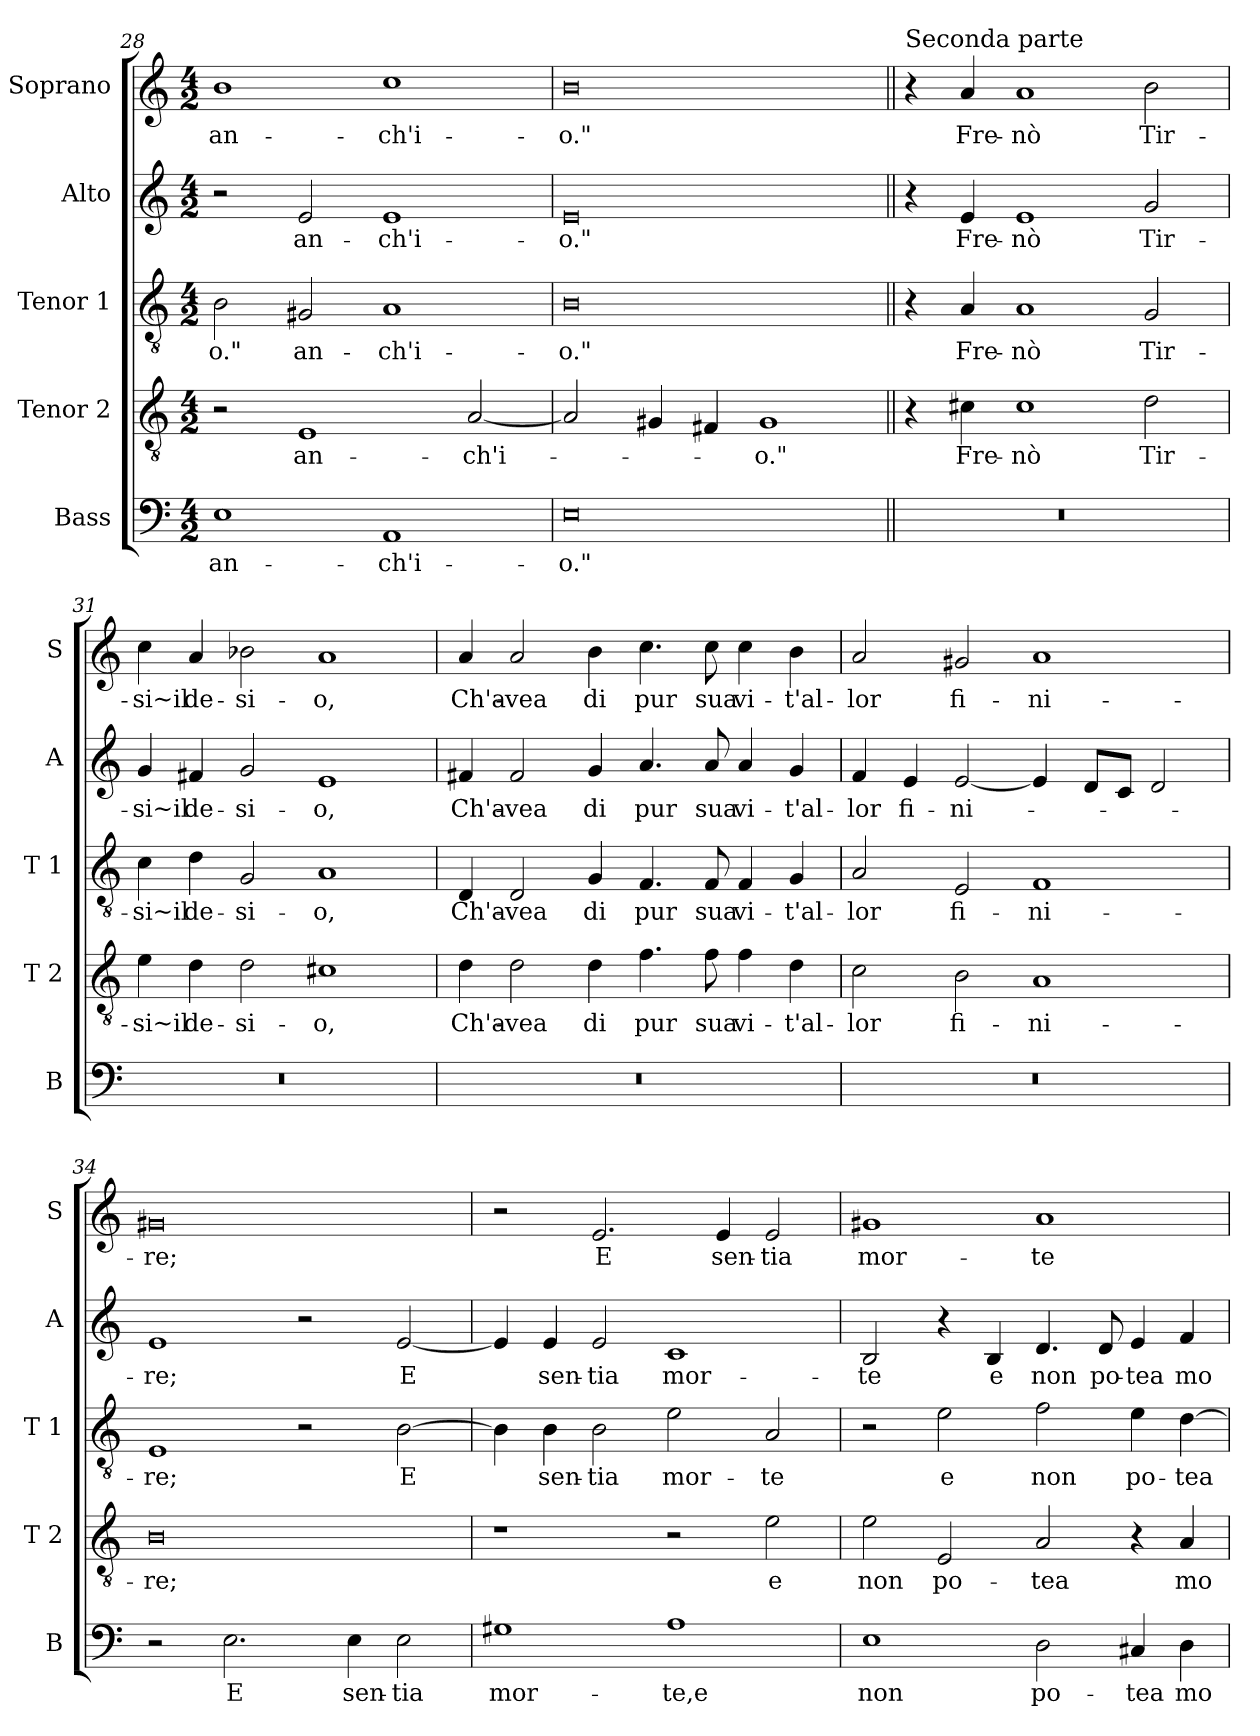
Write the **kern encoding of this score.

**kern	**text	**kern	**text	**kern	**text	**kern	**text	**kern	**text
*part5	*part5	*part4	*part4	*part3	*part3	*part2	*part2	*part1	*part1
*staff5	*staff5	*staff4	*staff4	*staff3	*staff3	*staff2	*staff2	*staff1	*staff1
*I"Bass	*	*I"Tenor 2	*	*I"Tenor 1	*	*I"Alto	*	*I"Soprano	*
*I'B	*	*I'T 2	*	*I'T 1	*	*I'A	*	*I'S	*
*clefF4	*	*clefGv2	*	*clefGv2	*	*clefG2	*	*clefG2	*
*k[]	*	*k[]	*	*k[]	*	*k[]	*	*k[]	*
*C:	*	*C:	*	*C:	*	*C:	*	*C:	*
*M4/2	*	*M4/2	*	*M4/2	*	*M4/2	*	*M4/2	*
=28	=28	=28	=28	=28	=28	=28	=28	=28	=28
1E	an-	2r	.	2B\	-o."	2r	.	1b	an-
.	.	1E	an-	2G#X/	an-	2e/	an-	.	.
1AA	-ch'i-	.	.	1A	-ch'i-	1e	-ch'i-	1cc	-ch'i-
.	.	[2A/	-ch'i-	.	.	.	.	.	.
=29	=29	=29	=29	=29	=29	=29	=29	=29	=29
0E	-o."	2A/]	.	0B	-o."	0e	-o."	0b	-o."
.	.	4G#X/	.	.	.	.	.	.	.
.	.	4F#X/	.	.	.	.	.	.	.
.	.	1G#	-o."	.	.	.	.	.	.
!!LO:PB:g=z
=30||	=30||	=30||	=30||	=30||	=30||	=30||	=30||	=30||	=30||
!	!	!	!	!	!	!	!	!LO:TX:a:t=Seconda parte	!
0r	.	4r	.	4r	.	4r	.	4r	.
.	.	4c#X\	Fre-	4A/	Fre-	4e/	Fre-	4a/	Fre-
.	.	1c#	-nò	1A	-nò	1e	-nò	1a	-nò
.	.	2d\	Tir-	2G/	Tir-	2g/	Tir-	2b\	Tir-
=31	=31	=31	=31	=31	=31	=31	=31	=31	=31
0r	.	4e\	-si~il	4c\	-si~il	4g/	-si~il	4cc\	-si~il
.	.	4d\	de-	4d\	de-	4f#X/	de-	4a/	de-
.	.	2d\	-si-	2G/	-si-	2g/	-si-	2b-X\	-si-
.	.	1c#X	-o,	1A	-o,	1e	-o,	1a	-o,
=32	=32	=32	=32	=32	=32	=32	=32	=32	=32
0r	.	4d\	Ch'a-	4D/	Ch'a-	4f#X/	Ch'a-	4a/	Ch'a-
.	.	2d\	-vea	2D/	-vea	2f#/	-vea	2a/	-vea
.	.	4d\	di	4G/	di	4g/	di	4b\	di
.	.	4.f\	pur	4.F/	pur	4.a/	pur	4.cc\	pur
.	.	8f\	sua	8F/	sua	8a/	sua	8cc\	sua
.	.	4f\	vi-	4F/	vi-	4a/	vi-	4cc\	vi-
.	.	4d\	-t'al-	4G/	-t'al-	4g/	-t'al-	4b\	-t'al-
!!LO:LB:g=z
=33	=33	=33	=33	=33	=33	=33	=33	=33	=33
0r	.	2c\	-lor	2A/	-lor	4f/	-lor	2a/	-lor
.	.	.	.	.	.	4e/	fi-	.	.
.	.	2B\	fi-	2E/	fi-	[2e/	-ni-	2g#X/	fi-
.	.	1A	-ni-	1F	-ni-	4e/]	.	1a	-ni-
.	.	.	.	.	.	8d/L	.	.	.
.	.	.	.	.	.	8c/J	.	.	.
.	.	.	.	.	.	2d/	.	.	.
=34	=34	=34	=34	=34	=34	=34	=34	=34	=34
2r	.	0B	-re;	1E	-re;	1e	-re;	0g#X	-re;
2.E\	E	.	.	.	.	.	.	.	.
.	.	.	.	2r	.	2r	.	.	.
4E\	sen-	.	.	.	.	.	.	.	.
2E\	-tia	.	.	[2B\	E	[2e/	E	.	.
=35	=35	=35	=35	=35	=35	=35	=35	=35	=35
1G#X	mor-	1r	.	4B\]	.	4e/]	.	2r	.
.	.	.	.	4B\	sen-	4e/	sen-	.	.
.	.	.	.	2B\	-tia	2e/	-tia	2.e/	E
1A	-te,e	2r	.	2e\	mor-	1c	mor-	.	.
.	.	.	.	.	.	.	.	4e/	sen-
.	.	2e\	e	2A/	-te	.	.	2e/	-tia
!!LO:LB:g=z
=36	=36	=36	=36	=36	=36	=36	=36	=36	=36
1E	non	2e\	non	2r	.	2B/	-te	1g#X	mor-
.	.	2E/	po-	2e\	e	4r	.	.	.
.	.	.	.	.	.	4B/	e	.	.
2D\	po-	2A/	-tea	2f\	non	4.d/	non	1a	-te
.	.	.	.	.	.	8d/	po-	.	.
4C#X/	-tea	4r	.	4e\	po-	4e/	-tea	.	.
4D\	mo-	4A/	mo-	[4d\	-tea	4f/	mo-	.	.
=	=	=	=	=	=	=	=	=	=
*-	*-	*-	*-	*-	*-	*-	*-	*-	*-
